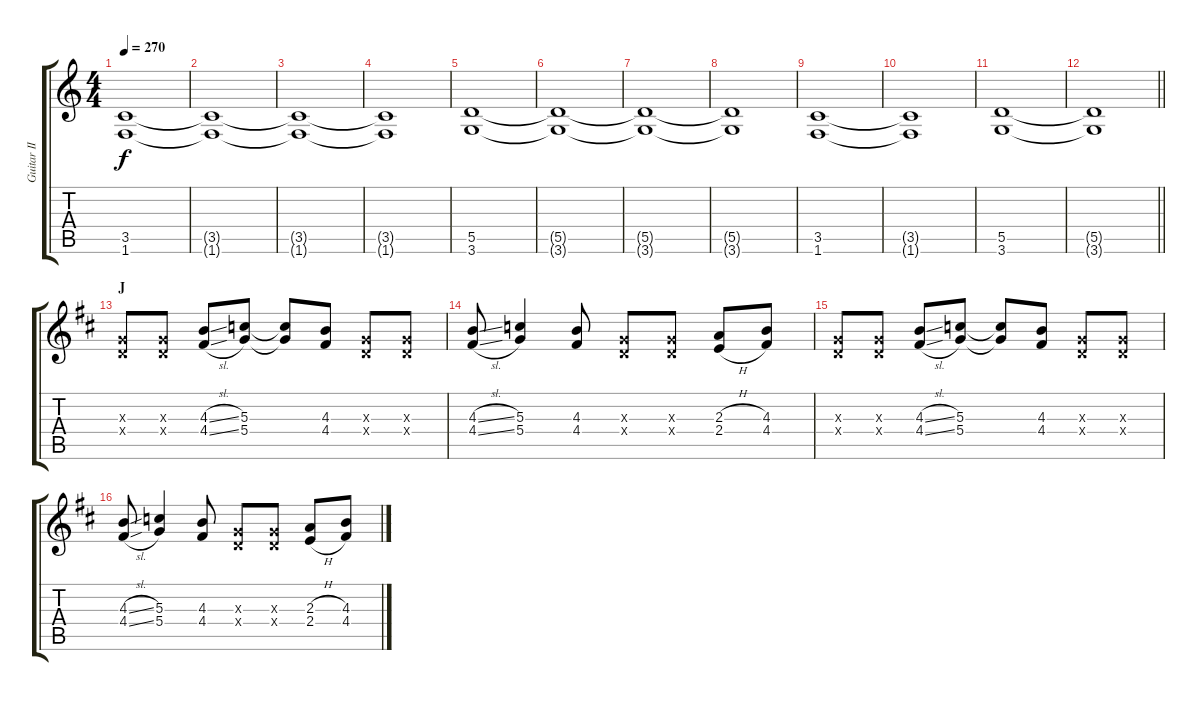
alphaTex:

\track ("Guitar II" "Guitar II") {instrument overdrivenguitar}
\staff {score tabs}
\tuning (E4 B3 G3 D3 A2 E2) {hide}
\ts (4 4)
\tempo 270
\clef g2
\ks c
(3.5 1.6).1{dy f} |
(3.5{t} 1.6{t}).1 |
(3.5{t} 1.6{t}).1 |
(3.5{t} 1.6{t}).1 |
(5.5 3.6).1 |
(5.5{t} 3.6{t}).1 |
(5.5{t} 3.6{t}).1 |
(5.5{t} 3.6{t}).1 |
(3.5 1.6).1 |
(3.5{t} 1.6{t}).1 |
(5.5 3.6).1 |
\barLineRight lightlight
(5.5{t} 3.6{t}).1 |
\section ("" "J")
\ks d
(0.3{x} 0.4{x}).8 (0.3{x} 0.4{x}).8 (4.3{sl} 4.4{sl}).8 (5.3 5.4).8 (5.3{t} 5.4{t}).8 (4.3 4.4).8 (0.3{x} 0.4{x}).8 (0.3{x} 0.4{x}).8 |
(4.3{sl} 4.4{sl}).8 (5.3 5.4).4 (4.3 4.4).8 (0.3{x} 0.4{x}).8 (0.3{x} 0.4{x}).8 (2.3{h} 2.4{h}).8 (4.3 4.4).8 |
(0.3{x} 0.4{x}).8 (0.3{x} 0.4{x}).8 (4.3{sl} 4.4{sl}).8 (5.3 5.4).8 (5.3{t} 5.4{t}).8 (4.3 4.4).8 (0.3{x} 0.4{x}).8 (0.3{x} 0.4{x}).8 |
(4.3{sl} 4.4{sl}).8 (5.3 5.4).4 (4.3 4.4).8 (0.3{x} 0.4{x}).8 (0.3{x} 0.4{x}).8 (2.3{h} 2.4{h}).8 (4.3 4.4).8
